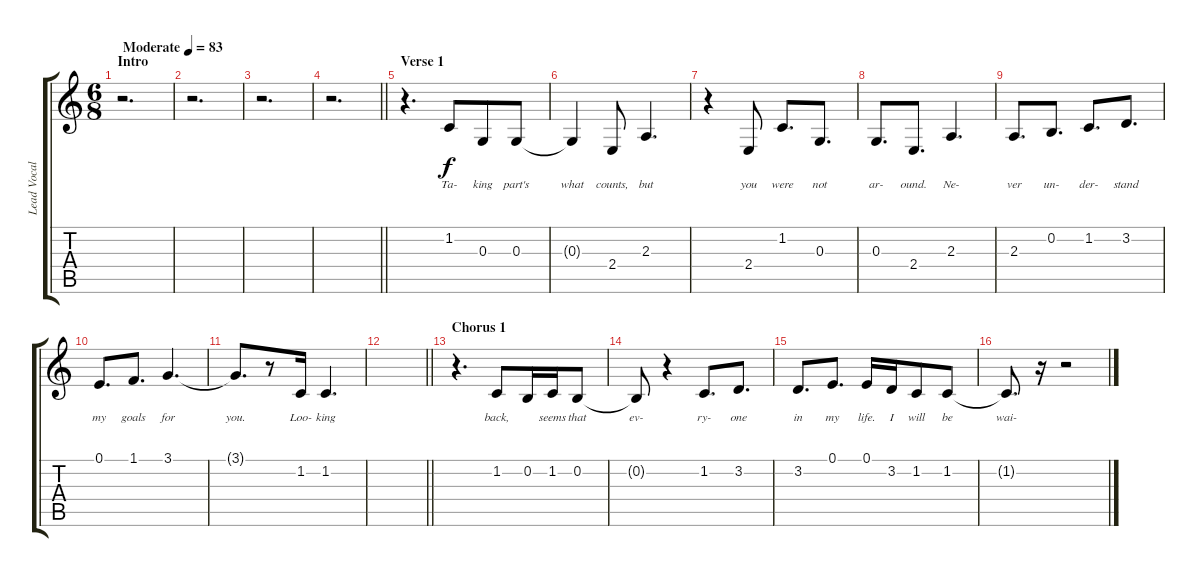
\track ("Lead Vocals - Simon Neil" "Lead Vocal") {instrument altosax}
\staff {score tabs}
\tuning (E4 B3 G3 D3 A2 E2) {hide}
\ts (6 8)
\section ("" "Intro")
\tempo (83 "Moderate")
\clef g2
\ks aminor
r.2{d dy f instrument altosax} |
r.2{d} |
r.2{d} |
\barLineRight lightlight
r.2{d} |
\section ("" "Verse 1")
r.4{d} 1.2.8{lyrics (0 "Ta-") lyrics (1 "") lyrics (2 "") lyrics (3 "") lyrics (4 "")} 0.3.8{lyrics (0 "king") lyrics (1 "") lyrics (2 "") lyrics (3 "") lyrics (4 "")} 0.3.8{lyrics (0 "part's") lyrics (1 "") lyrics (2 "") lyrics (3 "") lyrics (4 "")} |
0.3{t}.4{lyrics (0 "what") lyrics (1 "") lyrics (2 "") lyrics (3 "") lyrics (4 "")} 2.4.8{lyrics (0 "counts,") lyrics (1 "") lyrics (2 "") lyrics (3 "") lyrics (4 "")} 2.3.4{d lyrics (0 "but") lyrics (1 "") lyrics (2 "") lyrics (3 "") lyrics (4 "")} |
r.4 2.4.8{lyrics (0 "you") lyrics (1 "") lyrics (2 "") lyrics (3 "") lyrics (4 "")} 1.2.8{d lyrics (0 "were") lyrics (1 "") lyrics (2 "") lyrics (3 "") lyrics (4 "")} 0.3.8{d lyrics (0 "not") lyrics (1 "") lyrics (2 "") lyrics (3 "") lyrics (4 "")} |
0.3.8{d lyrics (0 "ar-") lyrics (1 "") lyrics (2 "") lyrics (3 "") lyrics (4 "")} 2.4.8{d lyrics (0 "ound.") lyrics (1 "") lyrics (2 "") lyrics (3 "") lyrics (4 "")} 2.3.4{d lyrics (0 "Ne-") lyrics (1 "") lyrics (2 "") lyrics (3 "") lyrics (4 "")} |
2.3.8{d lyrics (0 "ver") lyrics (1 "") lyrics (2 "") lyrics (3 "") lyrics (4 "")} 0.2.8{d lyrics (0 "un-") lyrics (1 "") lyrics (2 "") lyrics (3 "") lyrics (4 "")} 1.2.8{d lyrics (0 "der-") lyrics (1 "") lyrics (2 "") lyrics (3 "") lyrics (4 "")} 3.2.8{d lyrics (0 "stand") lyrics (1 "") lyrics (2 "") lyrics (3 "") lyrics (4 "")} |
0.1.8{d lyrics (0 "my") lyrics (1 "") lyrics (2 "") lyrics (3 "") lyrics (4 "")} 1.1.8{d lyrics (0 "goals") lyrics (1 "") lyrics (2 "") lyrics (3 "") lyrics (4 "")} 3.1.4{d lyrics (0 "for") lyrics (1 "") lyrics (2 "") lyrics (3 "") lyrics (4 "")} |
3.1{t}.8{d lyrics (0 "you.") lyrics (1 "") lyrics (2 "") lyrics (3 "") lyrics (4 "")} r.8 1.2.16{lyrics (0 "Loo-") lyrics (1 "") lyrics (2 "") lyrics (3 "") lyrics (4 "")} 1.2.4{d lyrics (0 "king") lyrics (1 "") lyrics (2 "") lyrics (3 "") lyrics (4 "")} |
\barLineRight lightlight
|
\section ("" "Chorus 1")
r.4{d} 1.2.8{lyrics (0 "back,") lyrics (1 "") lyrics (2 "") lyrics (3 "") lyrics (4 "")} 0.2.16{lyrics (0 "") lyrics (1 "") lyrics (2 "") lyrics (3 "") lyrics (4 "")} 1.2.16{lyrics (0 "seems") lyrics (1 "") lyrics (2 "") lyrics (3 "") lyrics (4 "")} 0.2.8{lyrics (0 "that") lyrics (1 "") lyrics (2 "") lyrics (3 "") lyrics (4 "")} |
0.2{t}.8{lyrics (0 "ev-") lyrics (1 "") lyrics (2 "") lyrics (3 "") lyrics (4 "")} r.4 1.2.8{d lyrics (0 "ry-") lyrics (1 "") lyrics (2 "") lyrics (3 "") lyrics (4 "")} 3.2.8{d lyrics (0 "one") lyrics (1 "") lyrics (2 "") lyrics (3 "") lyrics (4 "")} |
3.2.8{d lyrics (0 "in") lyrics (1 "") lyrics (2 "") lyrics (3 "") lyrics (4 "")} 0.1.8{d lyrics (0 "my") lyrics (1 "") lyrics (2 "") lyrics (3 "") lyrics (4 "")} 0.1.16{lyrics (0 "life.") lyrics (1 "") lyrics (2 "") lyrics (3 "") lyrics (4 "")} 3.2.16{lyrics (0 "I") lyrics (1 "") lyrics (2 "") lyrics (3 "") lyrics (4 "")} 1.2.8{lyrics (0 "will") lyrics (1 "") lyrics (2 "") lyrics (3 "") lyrics (4 "")} 1.2.8{lyrics (0 "be") lyrics (1 "") lyrics (2 "") lyrics (3 "") lyrics (4 "")} |
1.2{t}.8{d lyrics (0 "wai-") lyrics (1 "") lyrics (2 "") lyrics (3 "") lyrics (4 "")} r.16 r.2
